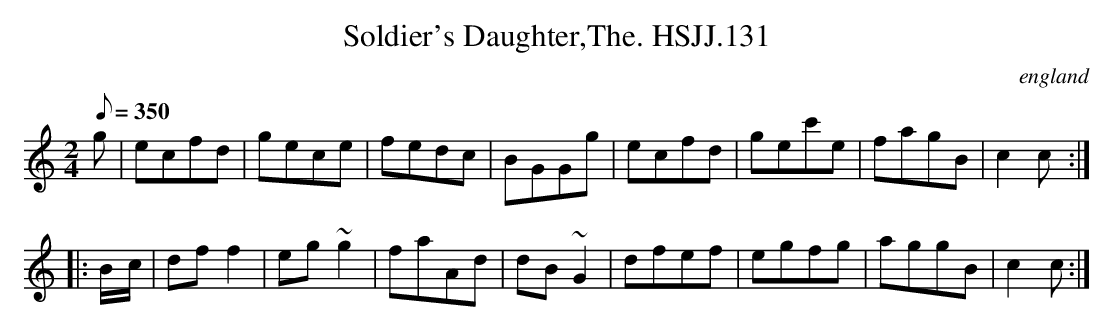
X:1
T:Soldier's Daughter,The. HSJJ.131
O:england
M:2/4
L:1/8
Q:350
K:C
g|ecfd|gece|fedc|BGGg|ecfd|gec'e|fagB|c2c:|
|:B/-c/|dff2|eg~g2|faAd|dB~G2|dfef|egfg|aggB|c2c:|]
